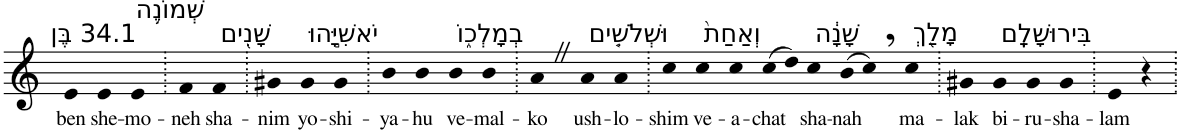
**kern	**text
*part1	*part1
*staff1	*staff1
*I"Piano	*
*I'Pno	*
*clefG2	*
*k[]	*
=1	=1
!LO:TX:a:t=34.1 בֶּן	!
!	!LO:LY:b
4e	ben
!LO:TX:a:t=שְׁמוֹנֶ֥ה	!
!	!LO:LY:b
4e	she-
!	!LO:LY:b
4e	-mo-
=2.	=2.
!	!LO:LY:b
4f	-neh
!LO:TX:a:t=שָׁנִ֖ים	!
!	!LO:LY:b
4f	sha-
=3.	=3.
!	!LO:LY:b
4g#X	-nim
!LO:TX:a:t=יֹאשִׁיָּ֣הוּ	!
!	!LO:LY:b
4g#	yo-
!	!LO:LY:b
4g#	-shi-
=4.	=4.
!	!LO:LY:b
4b	-ya-
!	!LO:LY:b
4b	-hu
!LO:TX:a:t=בְמָלְכ֑וֹ	!
!	!LO:LY:b
4b	ve-
!	!LO:LY:b
4b	-mal-
=5.	=5.
!	!LO:LY:b
4aZ	-ko
!LO:TX:a:t=וּשְׁלֹשִׁ֤ים	!
!	!LO:LY:b
4a	ush-
!	!LO:LY:b
4a	-lo-
=6.	=6.
!	!LO:LY:b
4cc	-shim
!LO:TX:a:t=וְאַחַת֙	!
!	!LO:LY:b
4cc	ve-
!	!LO:LY:b
4cc	-a-
!	!LO:LY:b
(>8cc	-chat
8dd)	.
!LO:TX:a:t=שָׁנָ֔ה	!
!	!LO:LY:b
4cc	sha-
!	!LO:LY:b
(>8b	-nah
8cc,)	.
!LO:TX:a:t=מָלַ֖ךְ	!
!	!LO:LY:b
4cc	ma-
=7.	=7.
!	!LO:LY:b
4g#X	-lak
!LO:TX:a:t=בִּירוּשָׁלִָֽם	!
!	!LO:LY:b
4g#	bi-
!	!LO:LY:b
4g#	-ru-
!	!LO:LY:b
4g#	-sha-
=8.	=8.
!	!LO:LY:b
4e	-lam
4r	.
=.	=.
*-	*-
